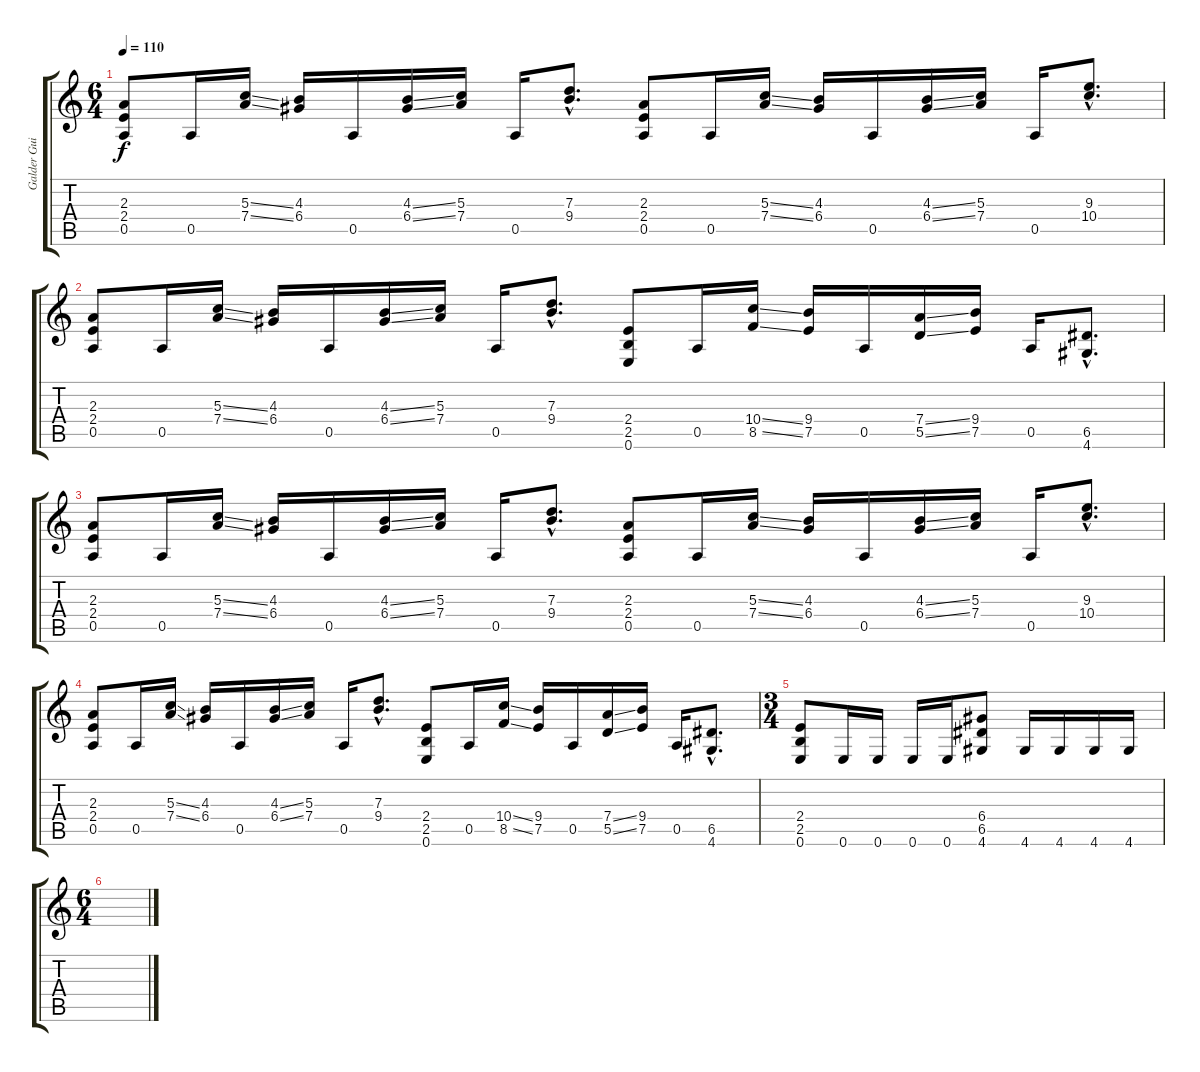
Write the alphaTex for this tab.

\track ("Galder Guitar 2" "Galder Gui") {instrument distortionguitar}
\staff {score tabs}
\tuning (E4 B3 G3 D3 A2 E2) {hide}
\ts (6 4)
\tempo 110
\clef g2
\ks c
(2.3 2.4 0.5).8{dy f} 0.5.16 (5.3{ss} 7.4{ss}).16 (4.3 6.4).16 0.5.16 (4.3{ss} 6.4{ss}).16 (5.3 7.4).16 0.5.16 (7.3{hac} 9.4{hac}).8{d} (2.3 2.4 0.5).8 0.5.16 (5.3{ss} 7.4{ss}).16 (4.3 6.4).16 0.5.16 (4.3{ss} 6.4{ss}).16 (5.3 7.4).16 0.5.16 (9.3{hac} 10.4{hac}).8{d} |
(2.3 2.4 0.5).8 0.5.16 (5.3{ss} 7.4{ss}).16 (4.3 6.4).16 0.5.16 (4.3{ss} 6.4{ss}).16 (5.3 7.4).16 0.5.16 (7.3{hac} 9.4{hac}).8{d} (2.4 2.5 0.6).8 0.5.16 (10.4{ss} 8.5{ss}).16 (9.4 7.5).16 0.5.16 (7.4{ss} 5.5{ss}).16 (9.4 7.5).16 0.5.16 (6.5{hac} 4.6{hac}).8{d} |
(2.3 2.4 0.5).8 0.5.16 (5.3{ss} 7.4{ss}).16 (4.3 6.4).16 0.5.16 (4.3{ss} 6.4{ss}).16 (5.3 7.4).16 0.5.16 (7.3{hac} 9.4{hac}).8{d} (2.3 2.4 0.5).8 0.5.16 (5.3{ss} 7.4{ss}).16 (4.3 6.4).16 0.5.16 (4.3{ss} 6.4{ss}).16 (5.3 7.4).16 0.5.16 (9.3{hac} 10.4{hac}).8{d} |
(2.3 2.4 0.5).8 0.5.16 (5.3{ss} 7.4{ss}).16 (4.3 6.4).16 0.5.16 (4.3{ss} 6.4{ss}).16 (5.3 7.4).16 0.5.16 (7.3{hac} 9.4{hac}).8{d} (2.4 2.5 0.6).8 0.5.16 (10.4{ss} 8.5{ss}).16 (9.4 7.5).16 0.5.16 (7.4{ss} 5.5{ss}).16 (9.4 7.5).16 0.5.16 (6.5{hac} 4.6{hac}).8{d} |
\ts (3 4)
(2.4 2.5 0.6).8 0.6.16 0.6.16 0.6.16 0.6.16 (6.4 6.5 4.6).8 4.6.16 4.6.16 4.6.16 4.6.16 |
\ts (6 4)
